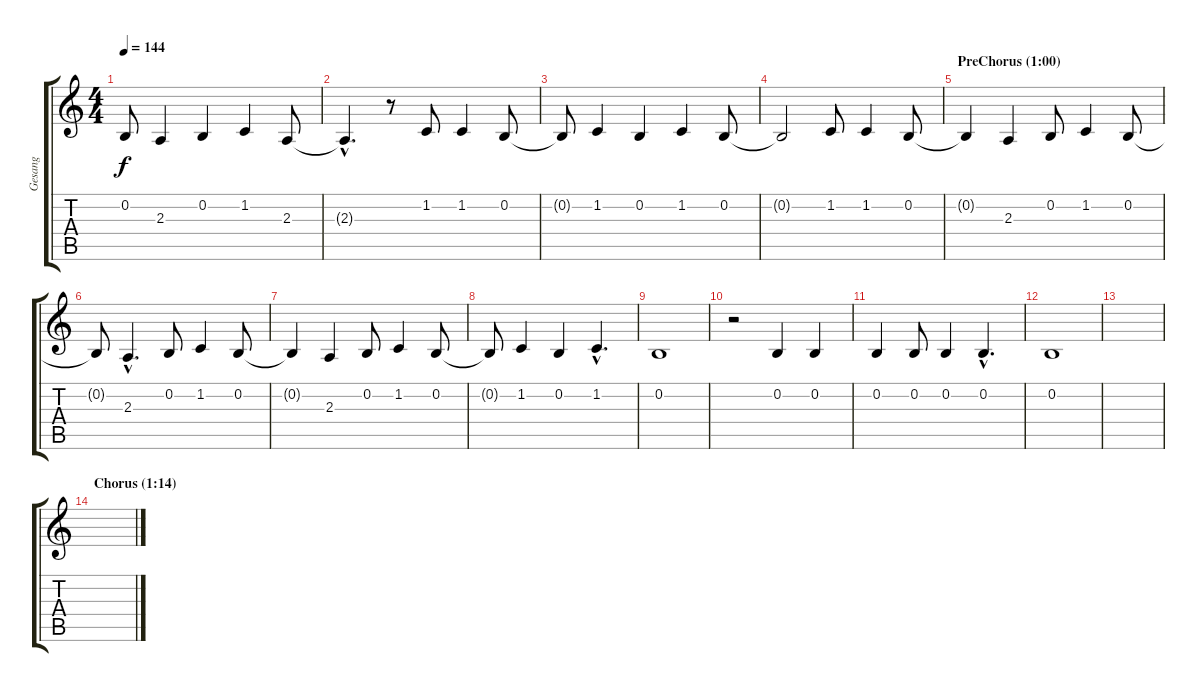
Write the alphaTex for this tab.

\track ("Gesang" "Gesang") {instrument sopranosax}
\staff {score tabs}
\tuning (E4 B3 G3 D3 A2 E2) {hide}
\ts (4 4)
\tempo 144
\clef g2
\ks c
0.2.8{dy f} 2.3.4 0.2.4 1.2.4 2.3.8 |
2.3{hac t}.4{d} r.8 1.2.8 1.2.4 0.2.8 |
0.2{t}.8 1.2.4 0.2.4 1.2.4 0.2.8 |
0.2{t}.2 1.2.8 1.2.4 0.2.8 |
\section ("" "PreChorus (1:00)")
0.2{t}.4 2.3.4 0.2.8 1.2.4 0.2.8 |
0.2{t}.8 2.3{hac}.4{d} 0.2.8 1.2.4 0.2.8 |
0.2{t}.4 2.3.4 0.2.8 1.2.4 0.2.8 |
0.2{t}.8 1.2.4 0.2.4 1.2{hac}.4{d} |
0.2.1 |
r.2 0.2.4 0.2.4 |
0.2.4 0.2.8 0.2.4 0.2{hac}.4{d} |
0.2.1 |
|
\section ("" "Chorus (1:14)")
